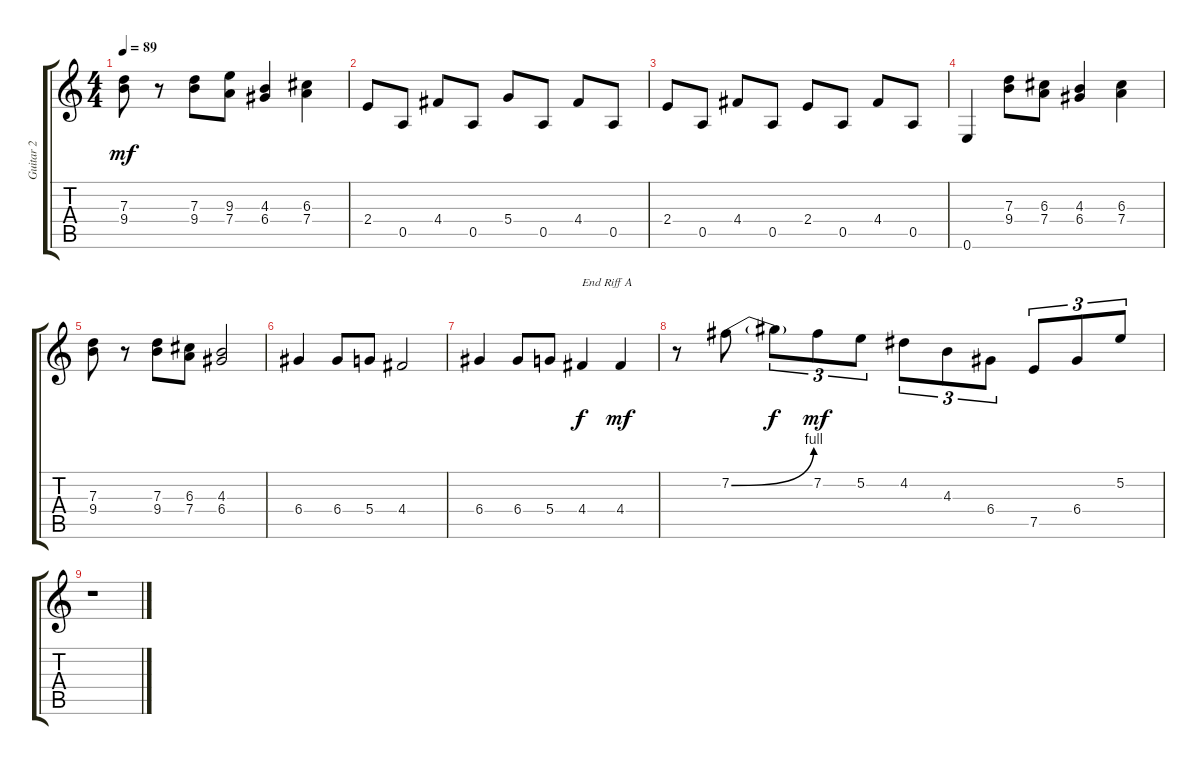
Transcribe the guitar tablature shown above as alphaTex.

\track ("Guitar 2" "Guitar 2") {instrument electricguitarclean}
\staff {score tabs}
\tuning (E4 B3 G3 D3 A2 E2) {hide}
\ts (4 4)
\tempo 89
\clef g2
\ks c
(7.3 9.4).8{dy mf} r.8 (7.3 9.4).8 (9.3 7.4).8 (4.3 6.4).4 (6.3 7.4).4 |
2.4.8 0.5.8 4.4.8 0.5.8 5.4.8 0.5.8 4.4.8 0.5.8 |
2.4.8 0.5.8 4.4.8 0.5.8 2.4.8 0.5.8 4.4.8 0.5.8 |
0.6.4 (7.3 9.4).8 (6.3 7.4).8 (4.3 6.4).4 (6.3 7.4).4 |
(7.3 9.4).8 r.8 (7.3 9.4).8 (6.3 7.4).8 (4.3 6.4).2 |
6.4.4 6.4.8 5.4.8 4.4.2 |
6.4.4 6.4.8 5.4.8 4.4.4{txt "End Riff A" dy f} 4.4.4{dy mf} |
r.8 7.2{be (bend 0 0 60 4)}.8 7.2{t}.8{tu (3 2) dy f} 7.2.8{tu (3 2) dy mf} 5.2.8{tu (3 2)} 4.2.8{tu (3 2)} 4.3.8{tu (3 2)} 6.4.8{tu (3 2)} 7.5.8{tu (3 2)} 6.4.8{tu (3 2)} 5.2.8{tu (3 2)} |
r.1
